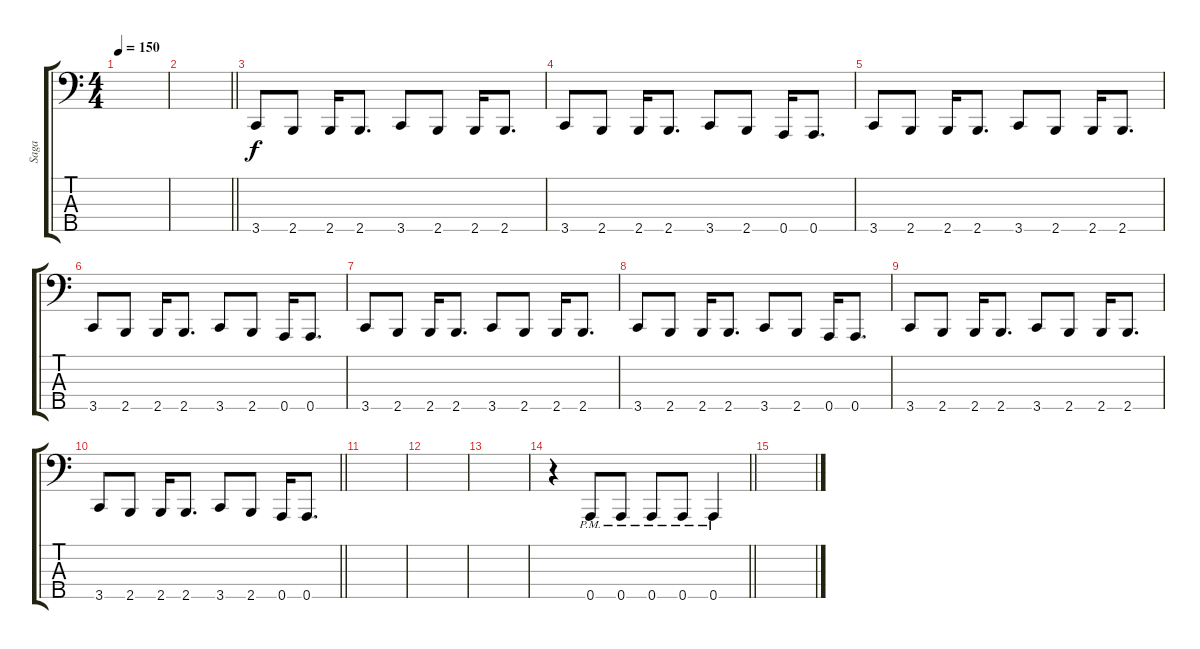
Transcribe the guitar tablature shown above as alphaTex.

\track ("Saga" "Saga") {instrument electricbasspick}
\staff {score tabs}
\tuning (G2 D2 A1 E1 A0) {hide}
\ts (4 4)
\tempo 150
\clef f4
\ks c
|
\barLineRight lightlight
|
\section ("" "")
3.5.8 2.5.8 2.5.16 2.5.8{d} 3.5.8 2.5.8 2.5.16 2.5.8{d} |
3.5.8 2.5.8 2.5.16 2.5.8{d} 3.5.8 2.5.8 0.5.16 0.5.8{d} |
3.5.8 2.5.8 2.5.16 2.5.8{d} 3.5.8 2.5.8 2.5.16 2.5.8{d} |
3.5.8 2.5.8 2.5.16 2.5.8{d} 3.5.8 2.5.8 0.5.16 0.5.8{d} |
3.5.8 2.5.8 2.5.16 2.5.8{d} 3.5.8 2.5.8 2.5.16 2.5.8{d} |
3.5.8 2.5.8 2.5.16 2.5.8{d} 3.5.8 2.5.8 0.5.16 0.5.8{d} |
3.5.8 2.5.8 2.5.16 2.5.8{d} 3.5.8 2.5.8 2.5.16 2.5.8{d} |
\barLineRight lightlight
3.5.8 2.5.8 2.5.16 2.5.8{d} 3.5.8 2.5.8 0.5.16 0.5.8{d} |
\section ("" "")
|
|
|
\barLineRight lightlight
r.4 0.5{pm}.8 0.5{pm}.8 0.5{pm}.8 0.5{pm}.8 0.5{pm}.4 |
\section ("" "")
